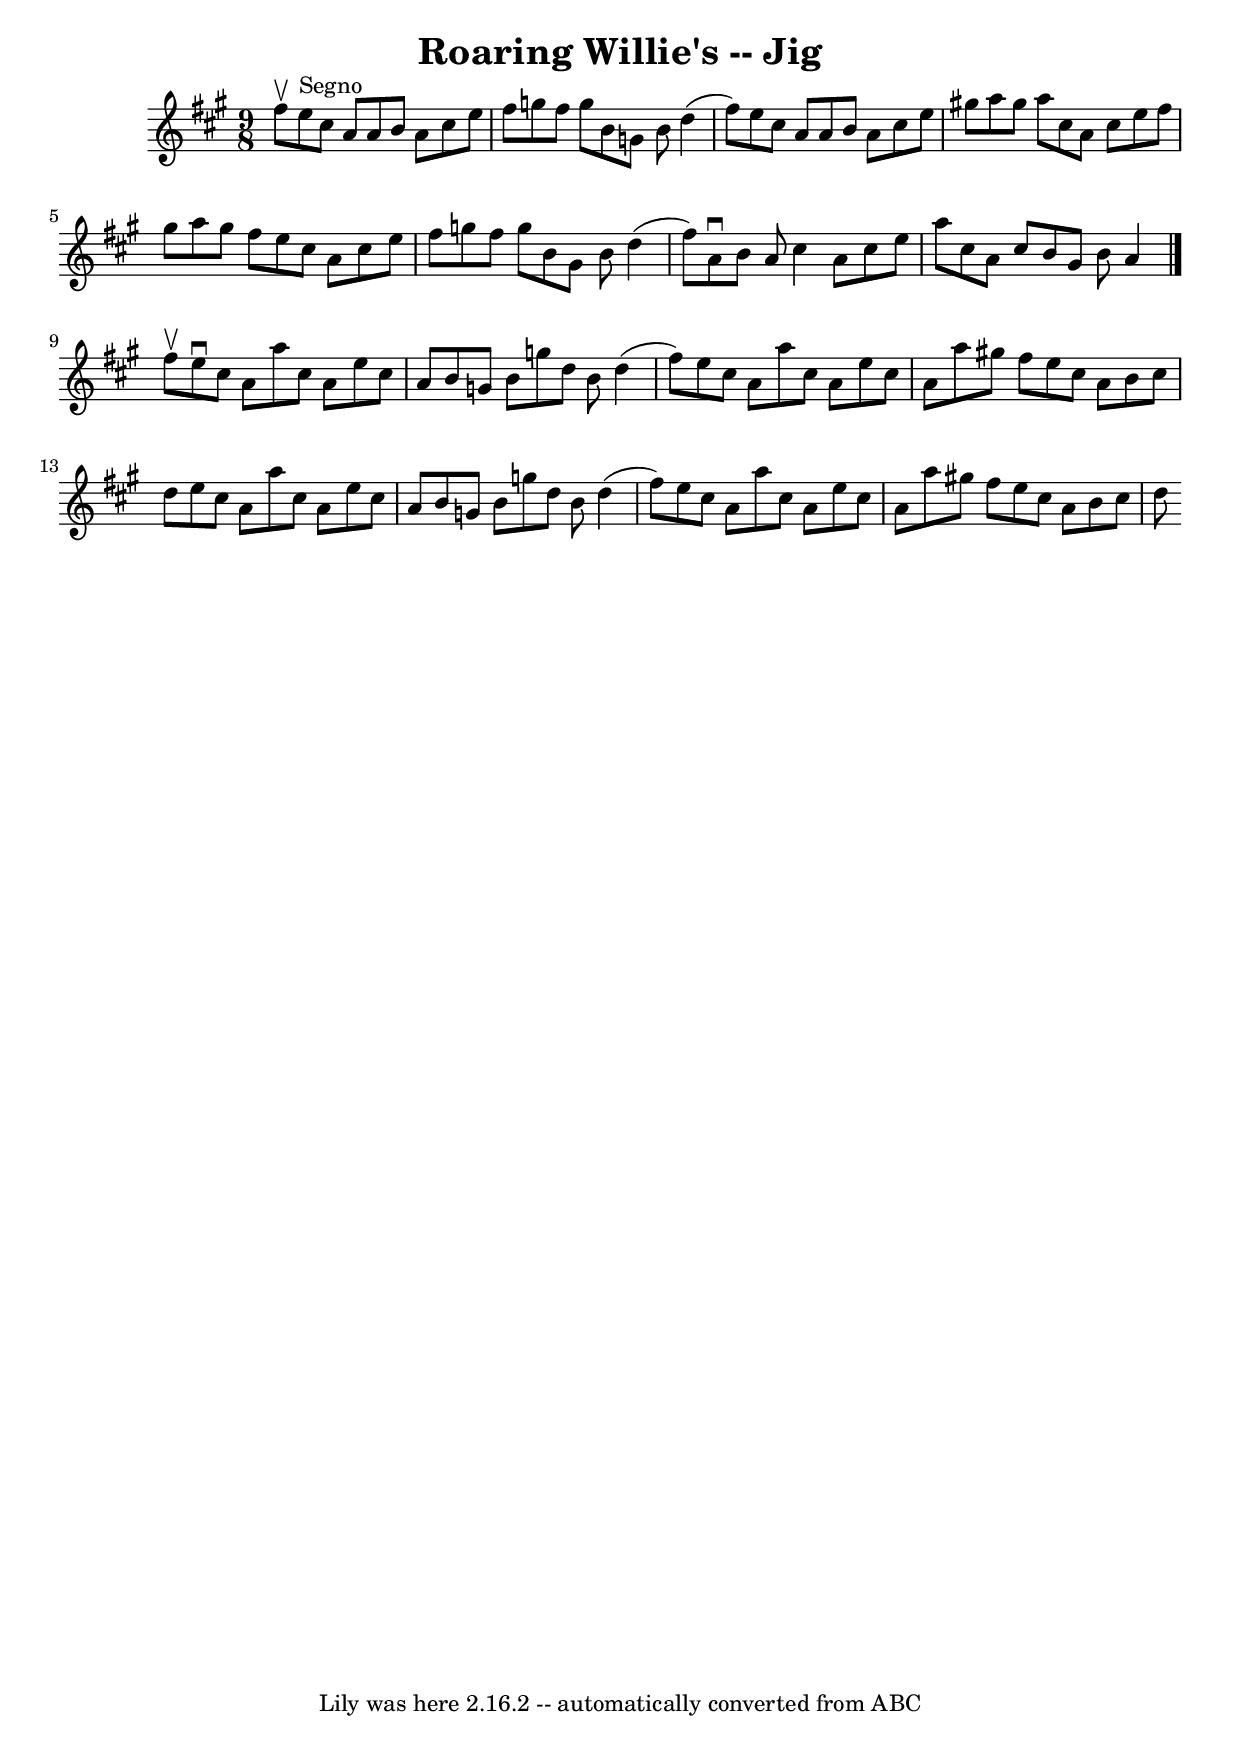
\version "2.16.2"
\include "Mammoth.ily"
\header {
  %% book = "Ryan's Mammoth Collection of Fiddle Tunes"
  crossRefNumber = "1"
  footnotes = ""
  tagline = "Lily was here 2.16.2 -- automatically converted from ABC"
  title = "Roaring Willie's -- Jig"

}
voicedefault =  {


  \time 9/8 
  \key a \major   fis''8^\upbow        |
  e''8^"Segno"      cis''8 a'8 a'8 b'8 a'8 cis''8 e''8 fis''8     |
     g''8 fis''8 g''8 b'8 g'8 b'8 d''4 (fis''8)    |
     e''8 cis''8 a'8 a'8 b'8 a'8 cis''8 e''8 gis''!8      |
  a''8 gis''8 a''8 cis''8 a'8 cis''8 e''8 fis''8     gis''8    |  |
  a''8 gis''8 fis''8 e''8 cis''8     a'8 cis''8 e''8 fis''8     |
  g''8 fis''8 g''8 b'8      gis'8 b'8 d''4 (fis''8)    |
  a'8^\downbow b'8 a'8       cis''4 a'8 cis''8 e''8 a''8     |
  cis''8 a'8 cis''8      b'8 gis'8 b'8 a'4    \bar "|." fis''8^\upbow        |
  
  e''8^\downbow cis''8 a'8 a''8 cis''8 a'8 e''8 cis''8       a'8     |
  b'8 g'8 b'8 g''8 d''8 b'8 d''4 (fis''8)   |
  e''8 cis''8 a'8 a''8 cis''8 a'8 e''8       cis''8 a'8     |
  a''8 gis''!8 fis''8 e''8 cis''8 a'8     b'8 cis''8 d''8    |  |
  e''8 cis''8 a'8       a''8 cis''8 a'8 e''8 cis''8 a'8     |
  b'8 g'8 b'8     g''8 d''8 b'8 d''4 (fis''8)    |
  e''8 cis''8 a'8    a''8 cis''8 a'8 e''8 cis''8 a'8     |
  a''8 gis''!8    fis''8 e''8 cis''8 a'8 b'8 cis''8 d''8    <<   \bar " |."  
					       >>   

}

\score{
  <<

    \context Staff="default"
    {
      \voicedefault 
      
    }

  >>
  \layout {
    
  }
  \midi {
  }

}
